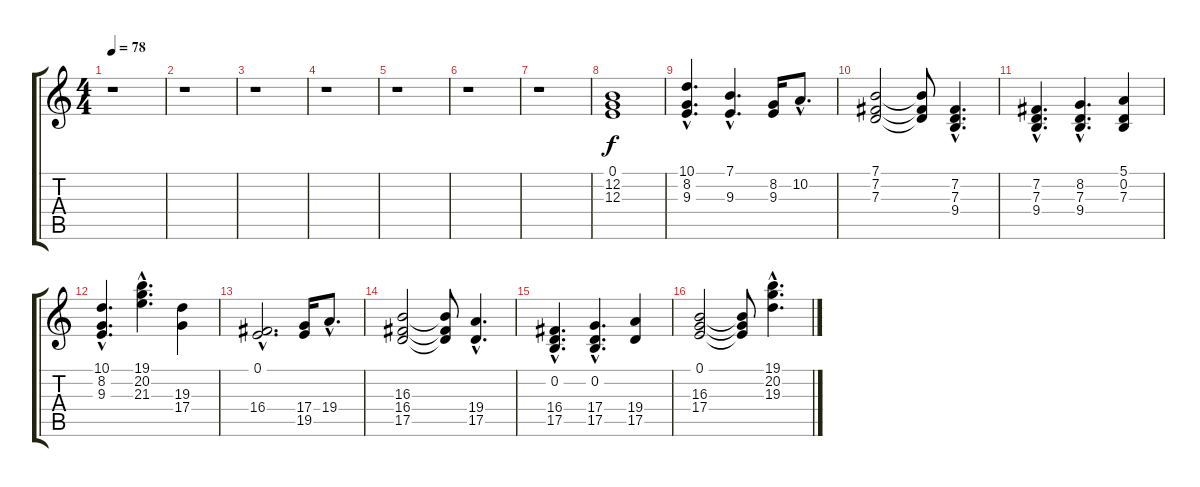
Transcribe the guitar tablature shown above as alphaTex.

\track "" {instrument acousticgrandpiano}
\staff {score tabs}
\tuning (E4 B3 G3 D3 A2 E2) {hide}
\ts (4 4)
\tempo 78
\clef g2
\ks c
r.1{dy f} |
r.1 |
r.1 |
r.1 |
r.1 |
r.1 |
r.1 |
(0.1 12.2 12.3).1 |
(10.1{hac} 8.2{hac} 9.3{hac}).4{d} (7.1{hac} 9.3{hac}).4{d} (8.2 9.3).16 10.2{hac}.8{d} |
(7.1 7.2 7.3).2 (7.1{t} 7.2{t} 7.3{t}).8 (7.2{hac} 7.3{hac} 9.4{hac}).4{d} |
(7.2{hac} 7.3{hac} 9.4{hac}).4{d} (8.2{hac} 7.3{hac} 9.4{hac}).4{d} (5.1 0.2 7.3).4 |
(10.1{hac} 8.2{hac} 9.3{hac}).4{d} (19.1{hac} 20.2{hac} 21.3{hac}).4{d} (19.3 17.4).4 |
(0.1{hac} 16.4{hac}).2{d} (17.4 19.5).16 19.4{hac}.8{d} |
(16.3 16.4 17.5).2 (16.3{t} 16.4{t} 17.5{t}).8 (19.4{hac} 17.5{hac}).4{d} |
(0.2{hac} 16.4{hac} 17.5{hac}).4{d} (0.2{hac} 17.4{hac} 17.5{hac}).4{d} (19.4 17.5).4 |
(0.1 16.3 17.4).2 (0.1{t} 16.3{t} 17.4{t}).8 (19.1{hac} 20.2{hac} 19.3{hac}).4{d}
